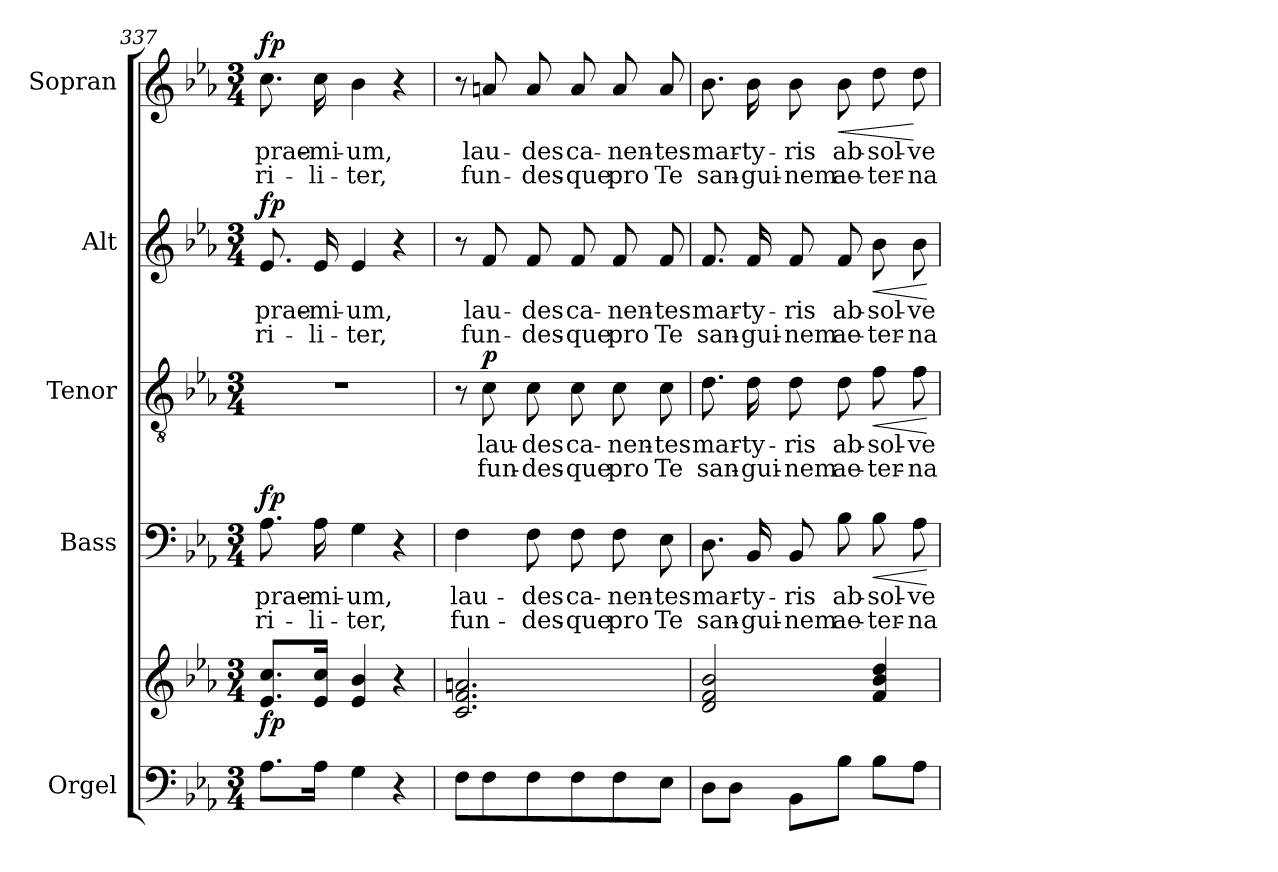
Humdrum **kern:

**kern	**kern	**dynam	**kern	**text	**text	**dynam	**kern	**text	**text	**dynam	**kern	**text	**text	**dynam	**kern	**text	**text	**dynam
*part5	*part5	*part5	*part4	*part4	*part4	*part4	*part3	*part3	*part3	*part3	*part2	*part2	*part2	*part2	*part1	*part1	*part1	*part1
*staff6	*staff5	*staff5/6	*staff4	*staff4	*staff4	*staff4	*staff3	*staff3	*staff3	*staff3	*staff2	*staff2	*staff2	*staff2	*staff1	*staff1	*staff1	*staff1
*I"Orgel	*	*	*I"Bass	*	*	*	*I"Tenor	*	*	*	*I"Alt	*	*	*	*I"Sopran	*	*	*
*I'Org.	*	*	*I'B.	*	*	*	*I'T.	*	*	*	*I'A.	*	*	*	*I'S.	*	*	*
*clefF4	*clefG2	*	*clefF4	*	*	*	*clefGv2	*	*	*	*clefG2	*	*	*	*clefG2	*	*	*
*k[b-e-a-]	*k[b-e-a-]	*	*k[b-e-a-]	*	*	*	*k[b-e-a-]	*	*	*	*k[b-e-a-]	*	*	*	*k[b-e-a-]	*	*	*
*E-:	*E-:	*	*E-:	*	*	*	*E-:	*	*	*	*E-:	*	*	*	*E-:	*	*	*
*M3/4	*M3/4	*	*M3/4	*	*	*	*M3/4	*	*	*	*M3/4	*	*	*	*M3/4	*	*	*
=337	=337	=337	=337	=337	=337	=337	=337	=337	=337	=337	=337	=337	=337	=337	=337	=337	=337	=337
!	!	!LO:DY:b	!	!LO:LY:b	!LO:LY:b	!LO:DY:a	!	!	!	!	!	!LO:LY:b	!LO:LY:b	!LO:DY:a	!	!LO:LY:b	!LO:LY:b	!LO:DY:a
8.A-\L	8.e-/ 8.cc/L	fp	8.A-\	prae-	-ri-	fp	2.r	.	.	.	8.e-/	prae-	-ri-	fp	8.cc\	prae-	-ri-	fp
!	!	!	!	!LO:LY:b	!LO:LY:b	!	!	!	!	!	!	!LO:LY:b	!LO:LY:b	!	!	!LO:LY:b	!LO:LY:b	!
16A-\Jk	16e-/ 16cc/Jk	.	16A-\	-mi-	-li-	.	.	.	.	.	16e-/	-mi-	-li-	.	16cc\	-mi-	-li-	.
!	!	!	!	!LO:LY:b	!LO:LY:b	!	!	!	!	!	!	!LO:LY:b	!LO:LY:b	!	!	!LO:LY:b	!LO:LY:b	!
4G\	4e-/ 4b-/	.	4G\	-um,	-ter,	.	.	.	.	.	4e-/	-um,	-ter,	.	4b-\	-um,	-ter,	.
4r	4r	.	4r	.	.	.	.	.	.	.	4r	.	.	.	4r	.	.	.
!!LO:LB:g=z
=338	=338	=338	=338	=338	=338	=338	=338	=338	=338	=338	=338	=338	=338	=338	=338	=338	=338	=338
!	!	!	!	!LO:LY:b	!LO:LY:b	!	!	!	!	!	!	!	!	!	!	!	!	!
8F\L	2.c/ 2.f/ 2.an/	.	4F\	lau-	fun-	.	8r	.	.	.	8r	.	.	.	8r	.	.	.
!	!	!	!	!	!	!	!	!LO:LY:b	!LO:LY:b	!LO:DY:a	!	!LO:LY:b	!LO:LY:b	!	!	!LO:LY:b	!LO:LY:b	!
8F\	.	.	.	.	.	.	8c\	lau-	fun-	p	8f/	lau-	fun-	.	8an/	lau-	fun-	.
!	!	!	!	!LO:LY:b	!LO:LY:b	!	!	!LO:LY:b	!LO:LY:b	!	!	!LO:LY:b	!LO:LY:b	!	!	!LO:LY:b	!LO:LY:b	!
8F\	.	.	8F\	-des	-des-	.	8c\	-des	-des-	.	8f/	-des	-des-	.	8a/	-des	-des-	.
!	!	!	!	!LO:LY:b	!LO:LY:b	!	!	!LO:LY:b	!LO:LY:b	!	!	!LO:LY:b	!LO:LY:b	!	!	!LO:LY:b	!LO:LY:b	!
8F\	.	.	8F\	ca-	-que	.	8c\	ca-	-que	.	8f/	ca-	-que	.	8a/	ca-	-que	.
!	!	!	!	!LO:LY:b	!LO:LY:b	!	!	!LO:LY:b	!LO:LY:b	!	!	!LO:LY:b	!LO:LY:b	!	!	!LO:LY:b	!LO:LY:b	!
8F\	.	.	8F\	-nen-	pro	.	8c\	-nen-	pro	.	8f/	-nen-	pro	.	8a/	-nen-	pro	.
!	!	!	!	!LO:LY:b	!LO:LY:b	!	!	!LO:LY:b	!LO:LY:b	!	!	!LO:LY:b	!LO:LY:b	!	!	!LO:LY:b	!LO:LY:b	!
8E-\J	.	.	8E-\	-tes	Te	.	8c\	-tes	Te	.	8f/	-tes	Te	.	8a/	-tes	Te	.
=339	=339	=339	=339	=339	=339	=339	=339	=339	=339	=339	=339	=339	=339	=339	=339	=339	=339	=339
!	!	!	!	!LO:LY:b	!LO:LY:b	!	!	!LO:LY:b	!LO:LY:b	!	!	!LO:LY:b	!LO:LY:b	!	!	!LO:LY:b	!LO:LY:b	!
8D\L	2d/ 2f/ 2b-/	.	8.D\	mar-	san-	.	8.d\	mar-	san-	.	8.f/	mar-	san-	.	8.b-\	mar-	san-	.
8D\J	.	.	.	.	.	.	.	.	.	.	.	.	.	.	.	.	.	.
!	!	!	!	!LO:LY:b	!LO:LY:b	!	!	!LO:LY:b	!LO:LY:b	!	!	!LO:LY:b	!LO:LY:b	!	!	!LO:LY:b	!LO:LY:b	!
.	.	.	16BB-/	-ty-	-gui-	.	16d\	-ty-	-gui-	.	16f/	-ty-	-gui-	.	16b-\	-ty-	-gui-	.
!	!	!	!	!LO:LY:b	!LO:LY:b	!	!	!LO:LY:b	!LO:LY:b	!	!	!LO:LY:b	!LO:LY:b	!	!	!LO:LY:b	!LO:LY:b	!
8BB-\L	.	.	8BB-/	-ris	-nem	.	8d\	-ris	-nem	.	8f/	-ris	-nem	.	8b-\	-ris	-nem	.
!	!	!	!	!LO:LY:b	!LO:LY:b	!	!	!LO:LY:b	!LO:LY:b	!	!	!LO:LY:b	!LO:LY:b	!	!	!LO:LY:b	!LO:LY:b	!LO:HP:b
8B-\J	.	.	8B-\	ab-	ae-	.	8d\	ab-	ae-	.	8f/	ab-	ae-	.	8b-\	ab-	ae-	<
!	!	!	!	!LO:LY:b	!LO:LY:b	!LO:HP:b	!	!LO:LY:b	!LO:LY:b	!LO:HP:b	!	!LO:LY:b	!LO:LY:b	!LO:HP:b	!	!LO:LY:b	!LO:LY:b	!
8B-\L	4f/ 4b-/ 4dd/	.	8B-\	-sol-	-ter-	<	8f\	-sol-	-ter-	<	8b-\	-sol-	-ter-	<	8dd\	-sol-	-ter-	.
!	!	!	!	!LO:LY:b	!LO:LY:b	!	!	!LO:LY:b	!LO:LY:b	!	!	!LO:LY:b	!LO:LY:b	!	!	!LO:LY:b	!LO:LY:b	!
8A-\J	.	.	8A-\	-ve	-na	.	8f\	-ve	-na	.	8b-\	-ve	-na	.	8dd\	-ve	-na	[
.	.	.	.	.	.	[	.	.	.	[	.	.	.	[	.	.	.	.
=	=	=	=	=	=	=	=	=	=	=	=	=	=	=	=	=	=	=
*-	*-	*-	*-	*-	*-	*-	*-	*-	*-	*-	*-	*-	*-	*-	*-	*-	*-	*-
